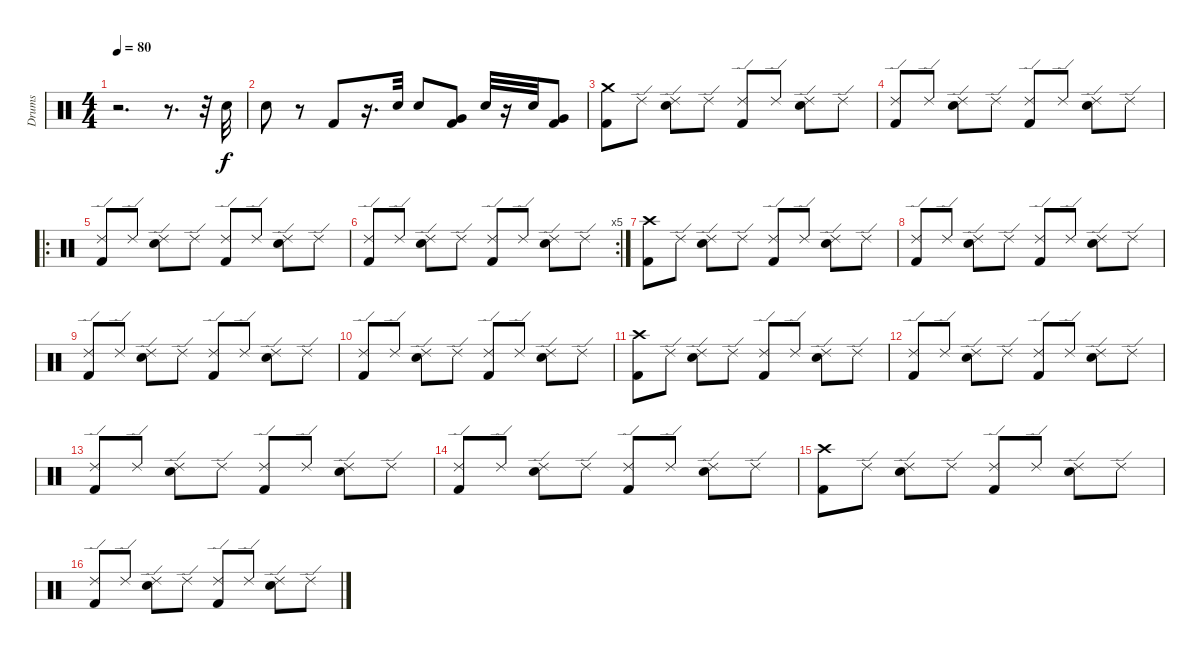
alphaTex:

\track ("Drums" "Drums") {instrument percussion}
\staff {score}
\articulation defaults
\ts (4 4)
\tempo 80
\clef neutral
\ks c
r.2{d dy f} r.8{d} r.32 "Snare (hit) 2".32 |
"Snare (hit) 2".8 r.8 "Kick (hit) 2".8 r.16{d} "Snare (hit) 2".32 "Snare (hit) 2".8 ("Very Low Tom (hit)" "Kick (hit) 2").8 "Snare (hit) 2".32 r.16 "Snare (hit) 2".32 ("Kick (hit) 2" "Very Low Tom (hit)").8 |
("Kick (hit) 2" "Crash medium (hit)").8 "Ride (edge) 2".8 ("Snare (hit) 2" "Ride (edge) 2").8 "Ride (edge) 2".8 ("Kick (hit) 2" "Ride (edge) 2").8 "Ride (edge) 2".8 ("Snare (hit) 2" "Ride (edge) 2").8 "Ride (edge) 2".8 |
("Kick (hit) 2" "Ride (edge) 2").8 "Ride (edge) 2".8 ("Snare (hit) 2" "Ride (edge) 2").8 "Ride (edge) 2".8 ("Kick (hit) 2" "Ride (edge) 2").8 "Ride (edge) 2".8 ("Snare (hit) 2" "Ride (edge) 2").8 "Ride (edge) 2".8 |
\ro
("Kick (hit) 2" "Ride (edge) 2").8 "Ride (edge) 2".8 ("Snare (hit) 2" "Ride (edge) 2").8 "Ride (edge) 2".8 ("Kick (hit) 2" "Ride (edge) 2").8 "Ride (edge) 2".8 ("Snare (hit) 2" "Ride (edge) 2").8 "Ride (edge) 2".8 |
\rc 5
("Kick (hit) 2" "Ride (edge) 2").8 "Ride (edge) 2".8 ("Snare (hit) 2" "Ride (edge) 2").8 "Ride (edge) 2".8 ("Kick (hit) 2" "Ride (edge) 2").8 "Ride (edge) 2".8 ("Snare (hit) 2" "Ride (edge) 2").8 "Ride (edge) 2".8 |
("Kick (hit) 2" "Crash high (hit)").8 "Ride (edge) 2".8 ("Snare (hit) 2" "Ride (edge) 2").8 "Ride (edge) 2".8 ("Kick (hit) 2" "Ride (edge) 2").8 "Ride (edge) 2".8 ("Snare (hit) 2" "Ride (edge) 2").8 "Ride (edge) 2".8 |
("Kick (hit) 2" "Ride (edge) 2").8 "Ride (edge) 2".8 ("Snare (hit) 2" "Ride (edge) 2").8 "Ride (edge) 2".8 ("Kick (hit) 2" "Ride (edge) 2").8 "Ride (edge) 2".8 ("Snare (hit) 2" "Ride (edge) 2").8 "Ride (edge) 2".8 |
("Kick (hit) 2" "Ride (edge) 2").8 "Ride (edge) 2".8 ("Snare (hit) 2" "Ride (edge) 2").8 "Ride (edge) 2".8 ("Kick (hit) 2" "Ride (edge) 2").8 "Ride (edge) 2".8 ("Snare (hit) 2" "Ride (edge) 2").8 "Ride (edge) 2".8 |
("Kick (hit) 2" "Ride (edge) 2").8 "Ride (edge) 2".8 ("Snare (hit) 2" "Ride (edge) 2").8 "Ride (edge) 2".8 ("Kick (hit) 2" "Ride (edge) 2").8 "Ride (edge) 2".8 ("Snare (hit) 2" "Ride (edge) 2").8 "Ride (edge) 2".8 |
("Kick (hit) 2" "Crash high (hit)").8 "Ride (edge) 2".8 ("Snare (hit) 2" "Ride (edge) 2").8 "Ride (edge) 2".8 ("Kick (hit) 2" "Ride (edge) 2").8 "Ride (edge) 2".8 ("Snare (hit) 2" "Ride (edge) 2").8 "Ride (edge) 2".8 |
("Kick (hit) 2" "Ride (edge) 2").8 "Ride (edge) 2".8 ("Snare (hit) 2" "Ride (edge) 2").8 "Ride (edge) 2".8 ("Kick (hit) 2" "Ride (edge) 2").8 "Ride (edge) 2".8 ("Snare (hit) 2" "Ride (edge) 2").8 "Ride (edge) 2".8 |
("Kick (hit) 2" "Ride (edge) 2").8 "Ride (edge) 2".8 ("Snare (hit) 2" "Ride (edge) 2").8 "Ride (edge) 2".8 ("Kick (hit) 2" "Ride (edge) 2").8 "Ride (edge) 2".8 ("Snare (hit) 2" "Ride (edge) 2").8 "Ride (edge) 2".8 |
("Kick (hit) 2" "Ride (edge) 2").8 "Ride (edge) 2".8 ("Snare (hit) 2" "Ride (edge) 2").8 "Ride (edge) 2".8 ("Kick (hit) 2" "Ride (edge) 2").8 "Ride (edge) 2".8 ("Snare (hit) 2" "Ride (edge) 2").8 "Ride (edge) 2".8 |
("Kick (hit) 2" "Crash high (hit)").8 "Ride (edge) 2".8 ("Snare (hit) 2" "Ride (edge) 2").8 "Ride (edge) 2".8 ("Kick (hit) 2" "Ride (edge) 2").8 "Ride (edge) 2".8 ("Snare (hit) 2" "Ride (edge) 2").8 "Ride (edge) 2".8 |
("Kick (hit) 2" "Ride (edge) 2").8 "Ride (edge) 2".8 ("Snare (hit) 2" "Ride (edge) 2").8 "Ride (edge) 2".8 ("Kick (hit) 2" "Ride (edge) 2").8 "Ride (edge) 2".8 ("Snare (hit) 2" "Ride (edge) 2").8 "Ride (edge) 2".8
